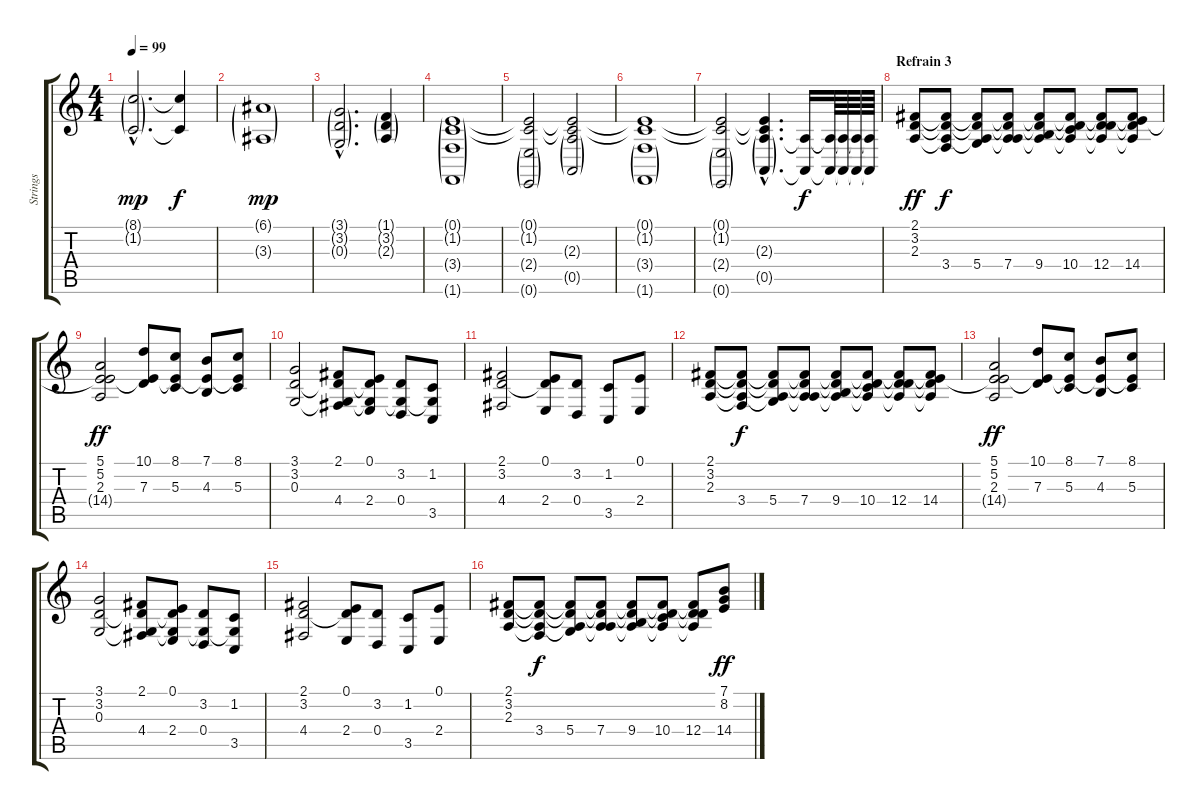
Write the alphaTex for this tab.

\track ("Strings" "Strings") {instrument synthstrings1}
\staff {score tabs}
\tuning (E4 B3 G3 D3 A2 E2) {hide}
\ts (4 4)
\tempo 99
\clef g2
\ks c
(8.1{g hac} 1.2{g hac}).2{d dy mp} (8.1{t} 1.2{t}).4{dy f} |
(6.1{g} 3.3{g}).1{dy mp} |
(3.1{g hac} 3.2{g hac} 0.3{g hac}).2{d} (1.1{g} 3.2{g} 2.3{g}).4 |
(0.1{g} 1.2{g} 3.4{g} 1.6{g}).1 |
(0.1{t} 1.2{t} 2.4{g} 0.6{g}).2 (0.1{t} 1.2{t} 2.3{g} 0.5{g}).2 |
(0.1{t} 1.2{t} 3.4{g} 1.6{g}).1 |
(0.1{t} 1.2{t} 2.4{g} 0.6{g}).2 (0.1{hac t} 1.2{hac t} 2.3{g hac} 0.5{g hac}).4{d} (2.3{t} 0.5{t}).16{dy f} (2.3{t} 0.5{t}).64 (2.3{t} 0.5{t}).64 (2.3{t} 0.5{t}).64 (2.3{t} 0.5{t}).64 |
\section ("" "Refrain 3")
(2.1 3.2 2.3).8{dy ff volume 10 instrument stringensemble1} (2.1{t} 3.2{t} 2.3{t} 3.4).8{dy f} (2.1{t} 3.2{t} 2.3{t} 5.4).8 (2.1{t} 3.2{t} 2.3{t} 7.4).8 (2.1{t} 3.2{t} 2.3{t} 9.4).8 (2.1{t} 3.2{t} 2.3{t} 10.4).8 (2.1{t} 3.2{t} 2.3{t} 12.4).8 (2.1{t} 3.2{t} 2.3{t} 14.4).8 |
(5.1 5.2 2.3 14.4{t}).2{dy ff} (10.1 5.2{t} 7.3).8 (8.1 5.2{t} 5.3).8 (7.1 5.2{t} 4.3).8 (8.1 5.2{t} 5.3).8 |
(3.1 3.2 0.3).2 (2.1 3.2{t} 0.3{t} 4.4).8 (0.1 3.2{t} 0.3{t} 2.4).8 (3.2 0.3{t} 0.4).8 (1.2 0.3{t} 3.5).8 |
(2.1 3.2 4.4).2 (0.1 3.2{t} 2.4).8 (3.2 0.4).8 (1.2 3.5).8 (0.1 2.4).8 |
(2.1 3.2 2.3).8 (2.1{t} 3.2{t} 2.3{t} 3.4).8{dy f} (2.1{t} 3.2{t} 2.3{t} 5.4).8 (2.1{t} 3.2{t} 2.3{t} 7.4).8 (2.1{t} 3.2{t} 2.3{t} 9.4).8 (2.1{t} 3.2{t} 2.3{t} 10.4).8 (2.1{t} 3.2{t} 2.3{t} 12.4).8 (2.1{t} 3.2{t} 2.3{t} 14.4).8 |
(5.1 5.2 2.3 14.4{t}).2{dy ff} (10.1 5.2{t} 7.3).8 (8.1 5.2{t} 5.3).8 (7.1 5.2{t} 4.3).8 (8.1 5.2{t} 5.3).8 |
(3.1 3.2 0.3).2 (2.1 3.2{t} 0.3{t} 4.4).8 (0.1 3.2{t} 0.3{t} 2.4).8 (3.2 0.3{t} 0.4).8 (1.2 0.3{t} 3.5).8 |
(2.1 3.2 4.4).2 (0.1 3.2{t} 2.4).8 (3.2 0.4).8 (1.2 3.5).8 (0.1 2.4).8 |
(2.1 3.2 2.3).8 (2.1{t} 3.2{t} 2.3{t} 3.4).8{dy f} (2.1{t} 3.2{t} 2.3{t} 5.4).8 (2.1{t} 3.2{t} 2.3{t} 7.4).8 (2.1{t} 3.2{t} 2.3{t} 9.4).8 (2.1{t} 3.2{t} 2.3{t} 10.4).8 (2.1{t} 3.2{t} 2.3{t} 12.4).8 (7.1 8.2 14.4).8{dy ff}
